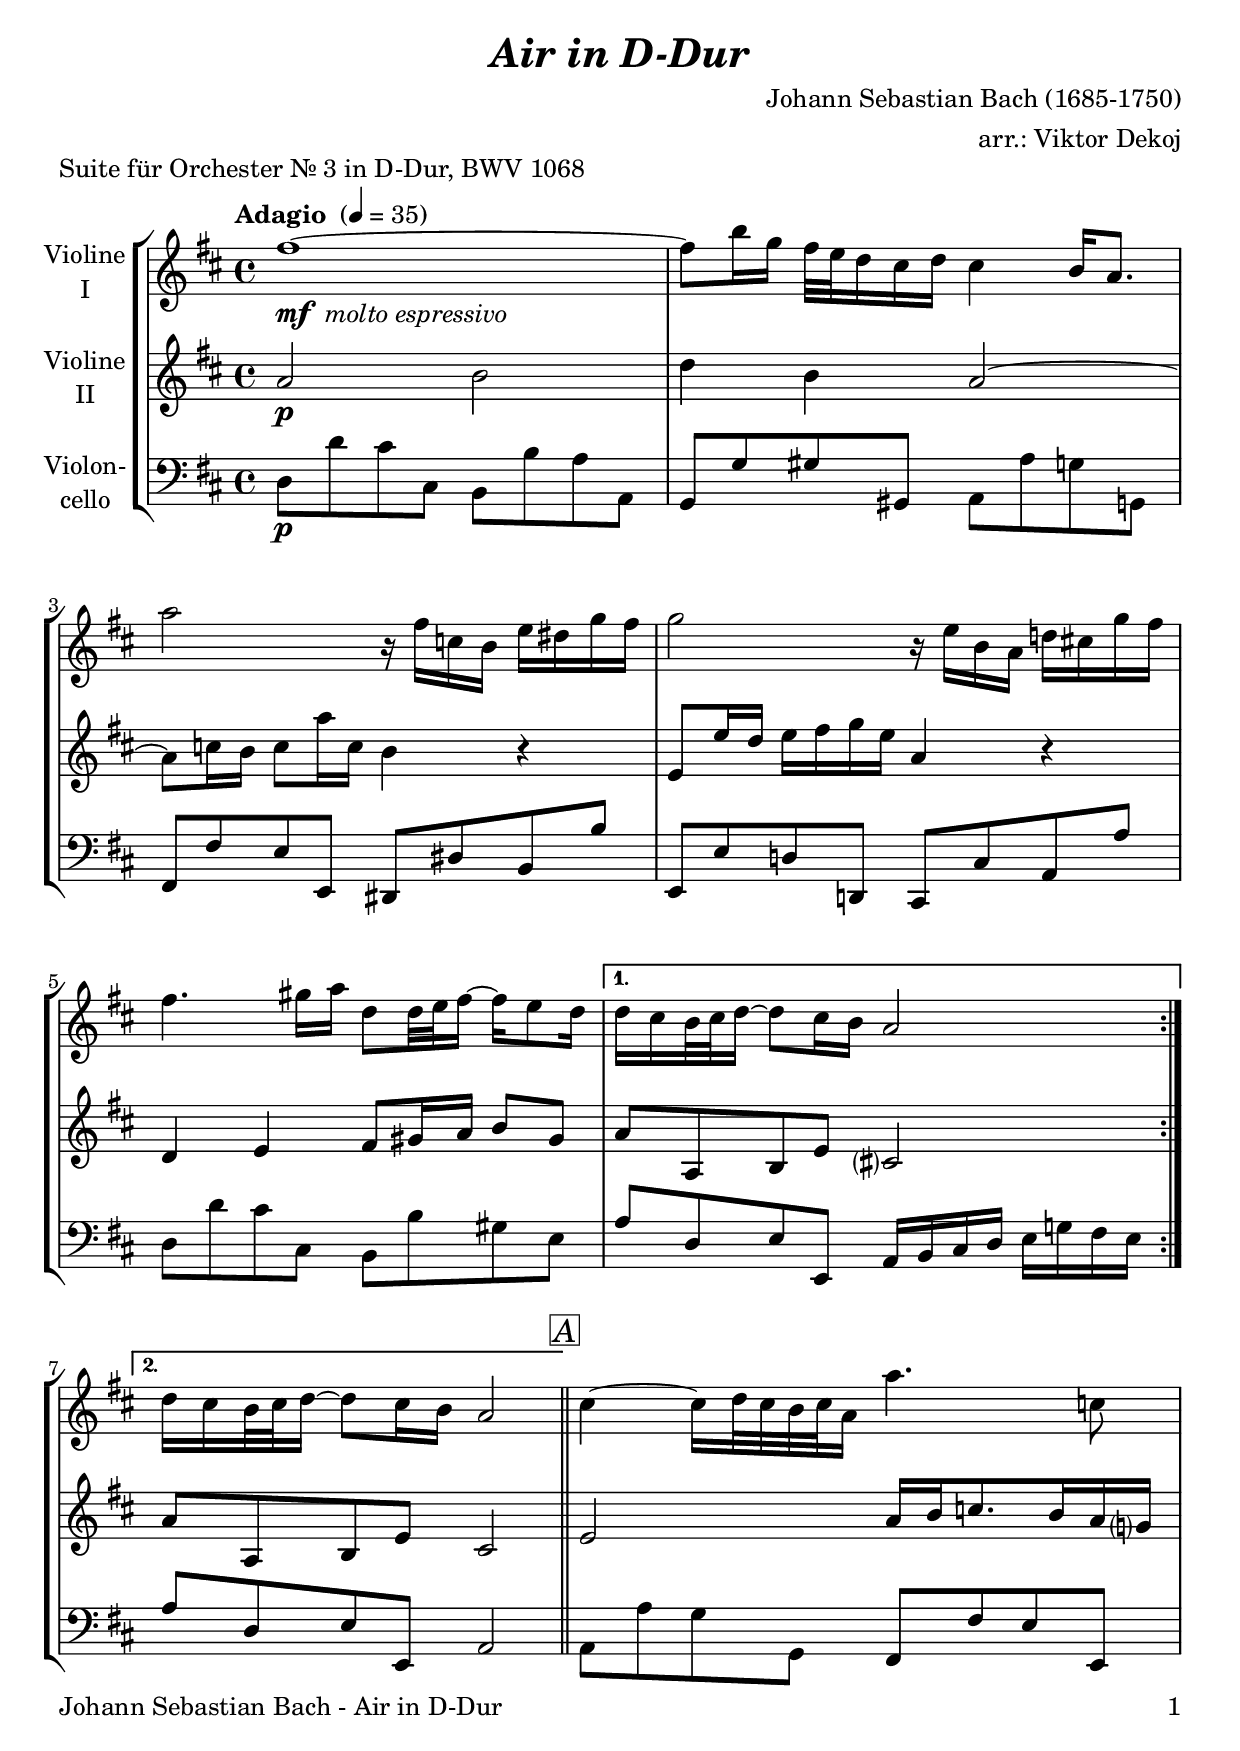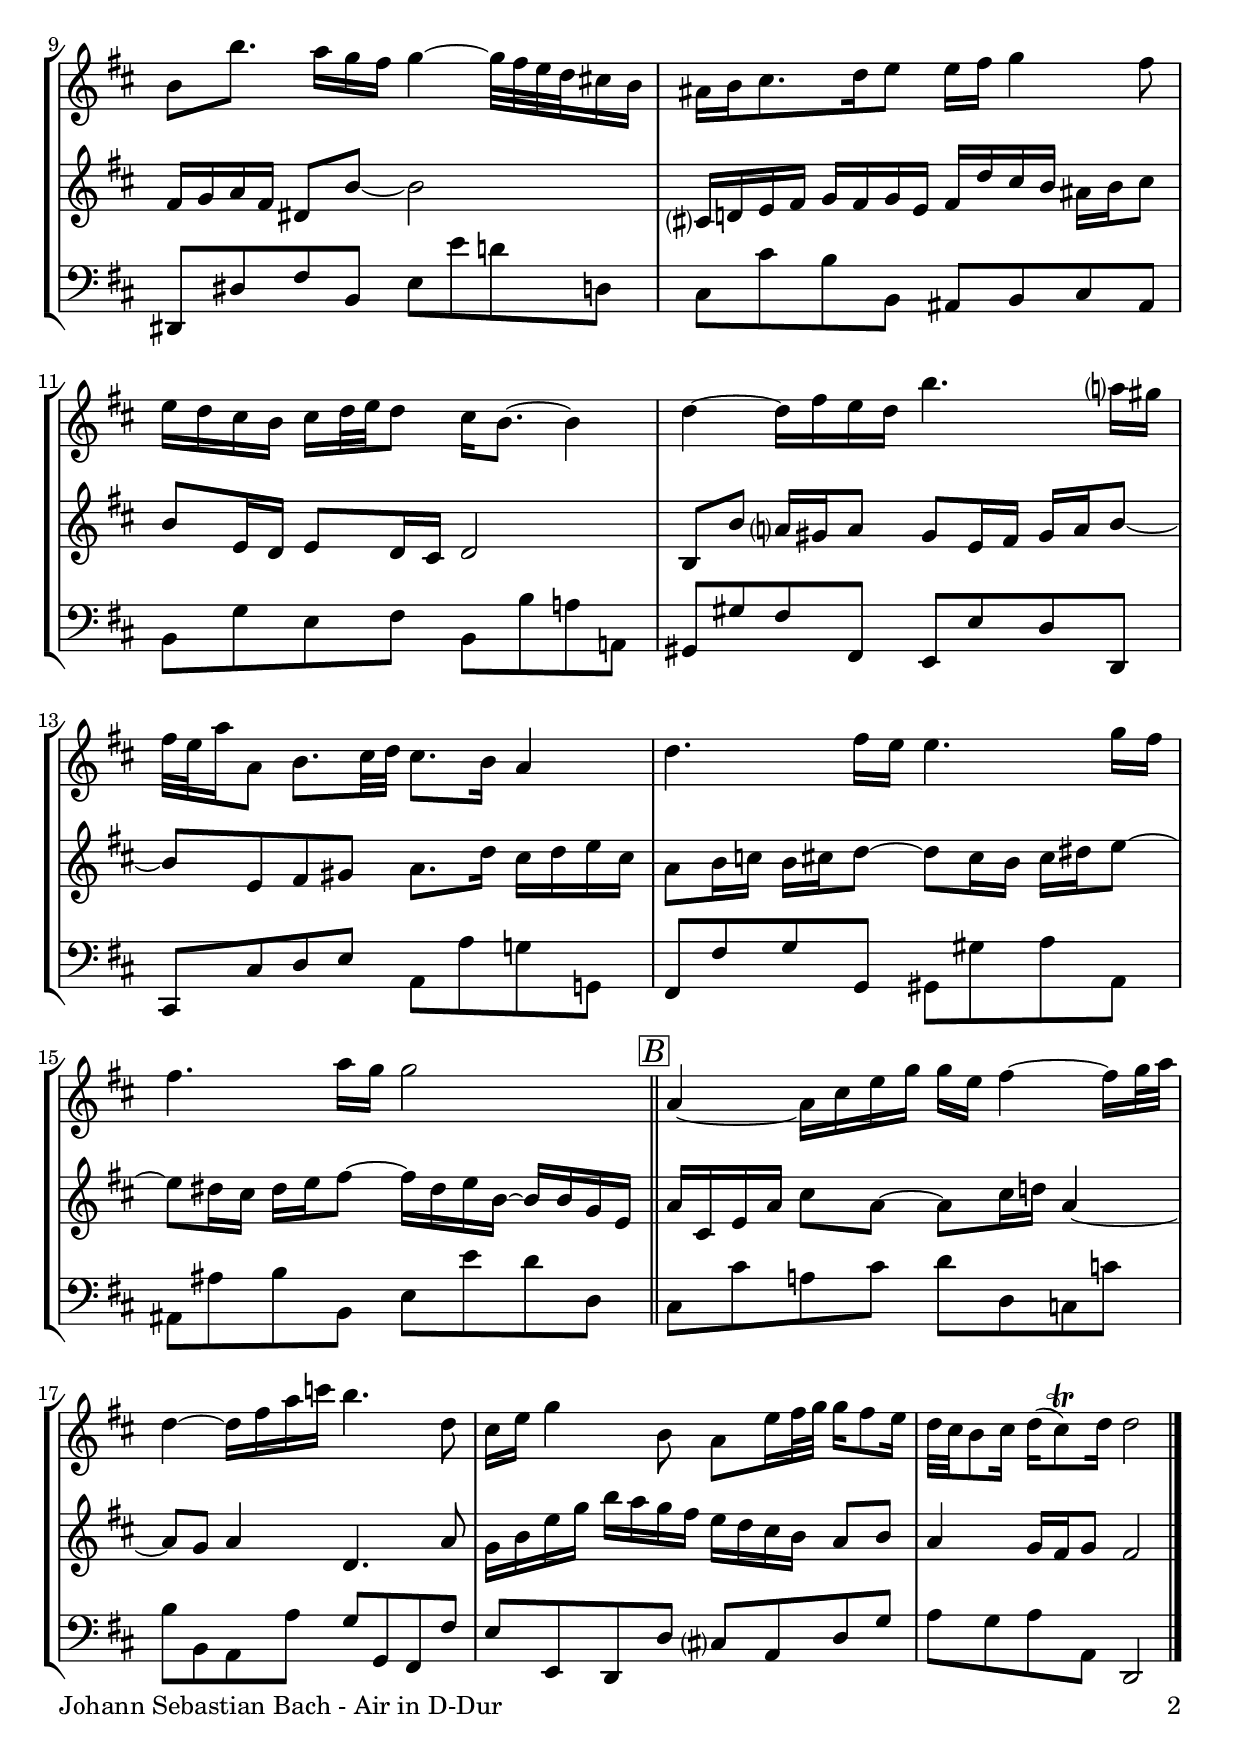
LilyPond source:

\version "2.20.2"
\include "deutsch.ly"
  
#(set-global-staff-size 22)

\header {
  title     = \markup \bold \italic "Air in D-Dur"
  composer  = "Johann Sebastian Bach (1685-1750)"
  arranger  = "arr.: Viktor Dekoj"
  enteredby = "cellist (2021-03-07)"
  piece     = "Suite für Orchester Nr. 3 in D-Dur, BWV 1068"
}

voiceconsts = {
  \key c \major
  \time 4/4
  \clef "treble"
%  \numericTimeSignature
  \compressEmptyMeasures
  % Set default beaming for all staves
%  \set Timing.beamExceptions = #'()
%  \set Timing.baseMoment     = #(ly:make-moment 1 4)
%  \set Timing.beatStructure  = #'(1 1 1)
  \tempo "Adagio " 4=35
}

micl = "clarinet"
mifl = "flute"
miob = "oboe"
mifh = "french horn"
misx = "tenor sax"
mist = "string ensemble 1"
%mivl = "violin"
mivl = "string ensemble 1"
miba = "cello"

boxa = { \bar "||" \mark \markup \box \italic "A" }
boxb = { \bar "||" \mark \markup \box \italic "B" }

mfme = \markup { \dynamic mf \italic " molto espressivo" }
rit  = \mark \markup \box \italic "rit."

va = \relative c'' {
  \voiceconsts

  \repeat volta 2 {
    e1~_\mfme
    e8 a16 f e32 d c16 h c h4 a16 g8.
    g'2 r16 e b a d cis f e
    f2 r16 d a g c! h! f' e

    e4. fis16 g c,8 c32 d e16~ e d8 c16
  }
  \alternative {
    { c h a32 h c16~ c8 h16 a g2 }
    { c16 h a32 h c16~ c8 h16 a g2 }
  } \boxa

  h4~ h16 c32 h a h g16 g'4. b,8
  a a'8. g16 f e f4~ f32 e d c h!16 a
  gis a h8. c16 d8 d16 e f4 e8

  d16 c h a h c32 d c8 h16 a8.~ a4
  c~ c16 e d c a'4. g?16 fis
  e32 d g16 g,8 a8. h32 c h8. a16 g4
  c4. e16 d d4. f16 e

  e4. g16 f f2 \boxb
  g,4~ g16 h d f f d e4~ e16 f32 g
  c,4~ c16 e g b  a4. c,8

  h16 d f4 a,8 g d'16 e32 f f16 e8 d16
  c32 h a8 h16 c( h8)\trill c16 c2 \bar "|."
}

vb = \relative c'' {
  \voiceconsts

  \repeat volta 2 {
    g2\p a
    c4 a g2~
    g8 b16 a b8 g'16 b, a4 r
    d,8 d'16 c d e f d g,4 r
    c, d e8 fis16 g a8 fis
  }
  \alternative {
    { g g, a d h?2 }
    { g'8 g, a d h2 }
  } \boxa
  d g16 a b8. a16 g f?
  e f g e cis8 a'~ a2

  h,?16 c! d e f e f d e c' h a gis a h8
  a d,16 c d8 c16 h c2
  a8 a' g?16 fis g8 fis8 d16 e fis g a8~

  a d, e fis g8. c16 h c d h
  g8 a16 b a h c8~ c h16 a h cis d8~
  d cis16 h cis d e8~ e16 cis d a~ a a f d \boxb
  
  g h, d g h8 g~ g h16 c! g4~
  g8 f g4 c,4. g'8
  f16 a d f a g f e d c h a g8 a
  g4 f16 e f8 e2 \bar "|."
}

vc = \relative c {
  \voiceconsts
  \clef "bass"
  
  \repeat volta 2 {
    c8\p c' h h, a a' g g,
    f f' fis fis, g g' f f,
    e e' d d, cis cis' a a'
    d,, d' c! c,! h h' g g'

    c, c' h h, a a' fis d
  }
  \alternative {
    { g c, d d, g16 a h c d f! e d }
    { g8 c, d d, g2 }
  } \boxa

  g8 g' f f, e e' d d,
  cis cis' e a, d d' c! c,!
  h h' a a, gis a h gis
  a f' d e a, a' g! g,!

  fis fis' e e, d d' c c,
  h h' c d g, g' f! f,!
  e e' f f, fis fis' g g,
  gis gis' a a, d d' c c, \boxb

  h h' g! h c c, b b'
  a a, g g' f f, e e'
  d d, c c' h? g c f
  g f g g, c,2 \bar "|."
}


music = \new StaffGroup <<
      \new Staff {
	\set Staff.midiInstrument = \mivl
	\set Staff.instrumentName = \markup \center-column { "Violine" "I" }
	\transpose c d { \va }
      }

      \new Staff {
	\set Staff.midiInstrument = \mivl
	\set Staff.instrumentName = \markup \center-column { "Violine" "II" }
	\transpose c d { \vb }
      }

      \new Staff {
	\set Staff.midiInstrument = \miba
	\set Staff.instrumentName = \markup \center-column { "Violon-" "cello" }
	\transpose c d { \vc }
      }
>>

\book {
   \paper {
    print-page-number = ##t
    print-first-page-number = ##t
    ragged-last-bottom = ##f
    oddHeaderMarkup = \markup \null
    evenHeaderMarkup = \markup \null
    oddFooterMarkup = \markup {
      \fill-line {
        \on-the-fly #print-page-number-check-first
        "Johann Sebastian Bach - Air in D-Dur" \fromproperty #'page:page-number-string
      }
    }
    evenFooterMarkup = \oddFooterMarkup
  } \score {
    \music
    \layout {}
  }

  \score {
    \unfoldRepeats \music

    \midi {
      \context {
        \Score
      }
    }
  }
}